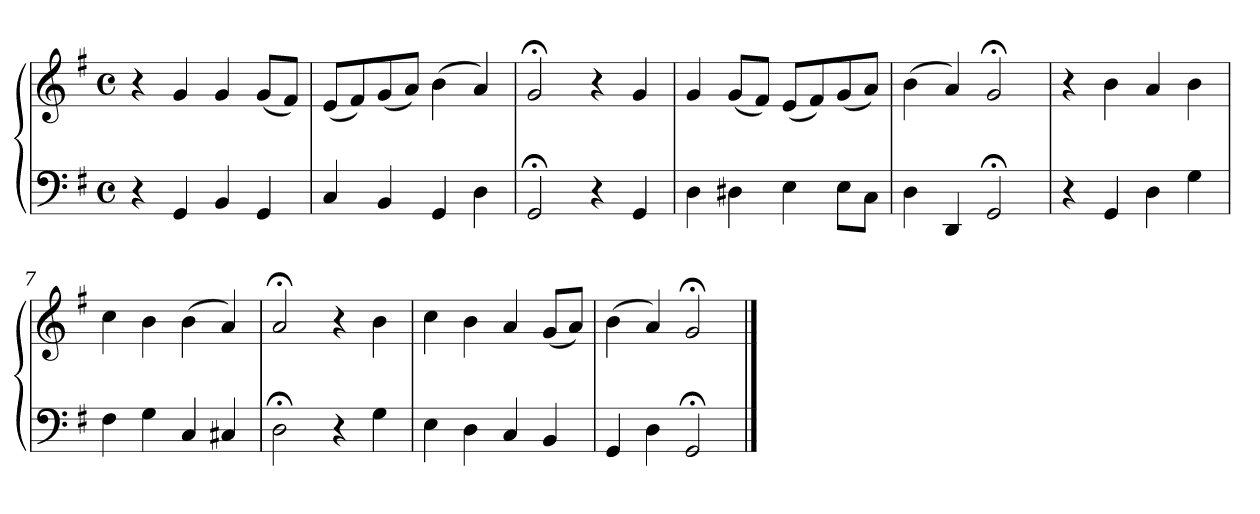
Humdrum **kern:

**kern	**kern
*part1	*part1
*staff2	*staff1
*clefF4	*clefG2
*k[f#]	*k[f#]
*M4/4	*M4/4
*met(c)	*met(c)
=1	=1
4r	4r
4GG	4g
4BB	4g
4GG	(8gL
.	8f#J)
=2	=2
4C	(8eL
.	8f#)
4BB	(8g
.	8aJ)
4GG	(4b
4D	4a)
=3	=3
2GG;<	2g;<
4r	4r
4GG	4g
=4	=4
4D	4g
4D#X	(8gL
.	8f#J)
4E	(8eL
.	8f#)
8EL	(8g
8CJ	8aJ)
=5	=5
4D	(4b
4DD	4a)
2GG;<	2g;<
=6	=6
4r	4r
4GG	4b
4D	4a
4G	4b
!!LO:LB:g=z
=7	=7
4F#	4cc
4G	4b
4C	(4b
4C#X	4a)
=8	=8
2D;<	2a;<
4r	4r
4G	4b
=9	=9
4E	4cc
4D	4b
4C	4a
4BB	(8gL
.	8aJ)
=10	=10
4GG	(4b
4D	4a)
2GG;<	2g;<
==	==
*-	*-
